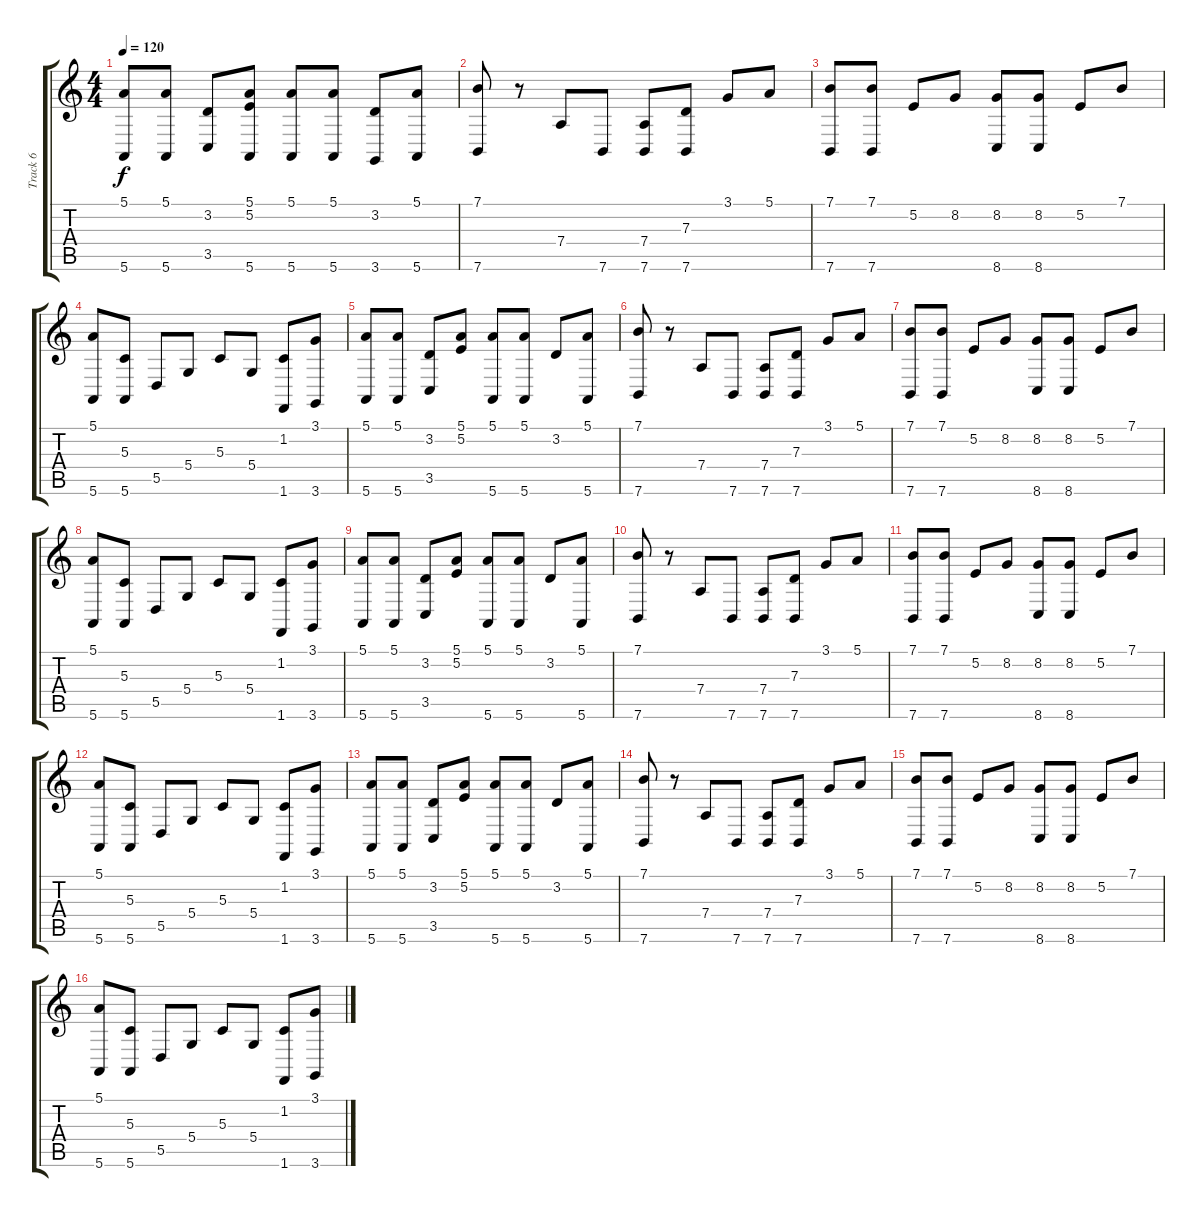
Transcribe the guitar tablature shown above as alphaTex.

\track ("Track 6" "Track 6") {instrument lead5charang}
\staff {score tabs}
\tuning (E4 B3 G3 D3 A2 E2) {hide}
\ts (4 4)
\tempo 120
\clef g2
\ks c
(5.1 5.6).8{dy f} (5.1 5.6).8 (3.2 3.5).8 (5.1 5.2 5.6).8 (5.1 5.6).8 (5.1 5.6).8 (3.2 3.6).8 (5.1 5.6).8 |
(7.1 7.6).8{volume 16} r.8 7.4.8 7.6.8 (7.4 7.6).8 (7.3 7.6).8 3.1.8 5.1.8 |
(7.1 7.6).8 (7.1 7.6).8 5.2.8 8.2.8 (8.2 8.6).8 (8.2 8.6).8 5.2.8 7.1.8 |
(5.1 5.6).8 (5.3 5.6).8 5.5.8 5.4.8 5.3.8 5.4.8 (1.2 1.6).8 (3.1 3.6).8 |
(5.1 5.6).8 (5.1 5.6).8 (3.2 3.5).8 (5.1 5.2).8 (5.1 5.6).8 (5.1 5.6).8 3.2.8 (5.1 5.6).8 |
(7.1 7.6).8{volume 16} r.8 7.4.8 7.6.8 (7.4 7.6).8 (7.3 7.6).8 3.1.8 5.1.8 |
(7.1 7.6).8 (7.1 7.6).8 5.2.8 8.2.8 (8.2 8.6).8 (8.2 8.6).8 5.2.8 7.1.8 |
(5.1 5.6).8 (5.3 5.6).8 5.5.8 5.4.8 5.3.8 5.4.8 (1.2 1.6).8 (3.1 3.6).8 |
(5.1 5.6).8 (5.1 5.6).8 (3.2 3.5).8 (5.1 5.2).8 (5.1 5.6).8 (5.1 5.6).8 3.2.8 (5.1 5.6).8 |
(7.1 7.6).8{volume 16} r.8 7.4.8 7.6.8 (7.4 7.6).8 (7.3 7.6).8 3.1.8 5.1.8 |
(7.1 7.6).8 (7.1 7.6).8 5.2.8 8.2.8 (8.2 8.6).8 (8.2 8.6).8 5.2.8 7.1.8 |
(5.1 5.6).8 (5.3 5.6).8 5.5.8 5.4.8 5.3.8 5.4.8 (1.2 1.6).8 (3.1 3.6).8 |
(5.1 5.6).8 (5.1 5.6).8 (3.2 3.5).8 (5.1 5.2).8 (5.1 5.6).8 (5.1 5.6).8 3.2.8 (5.1 5.6).8 |
(7.1 7.6).8{volume 16} r.8 7.4.8 7.6.8 (7.4 7.6).8 (7.3 7.6).8 3.1.8 5.1.8 |
(7.1 7.6).8 (7.1 7.6).8 5.2.8 8.2.8 (8.2 8.6).8 (8.2 8.6).8 5.2.8 7.1.8 |
(5.1 5.6).8 (5.3 5.6).8 5.5.8 5.4.8 5.3.8 5.4.8 (1.2 1.6).8 (3.1 3.6).8
